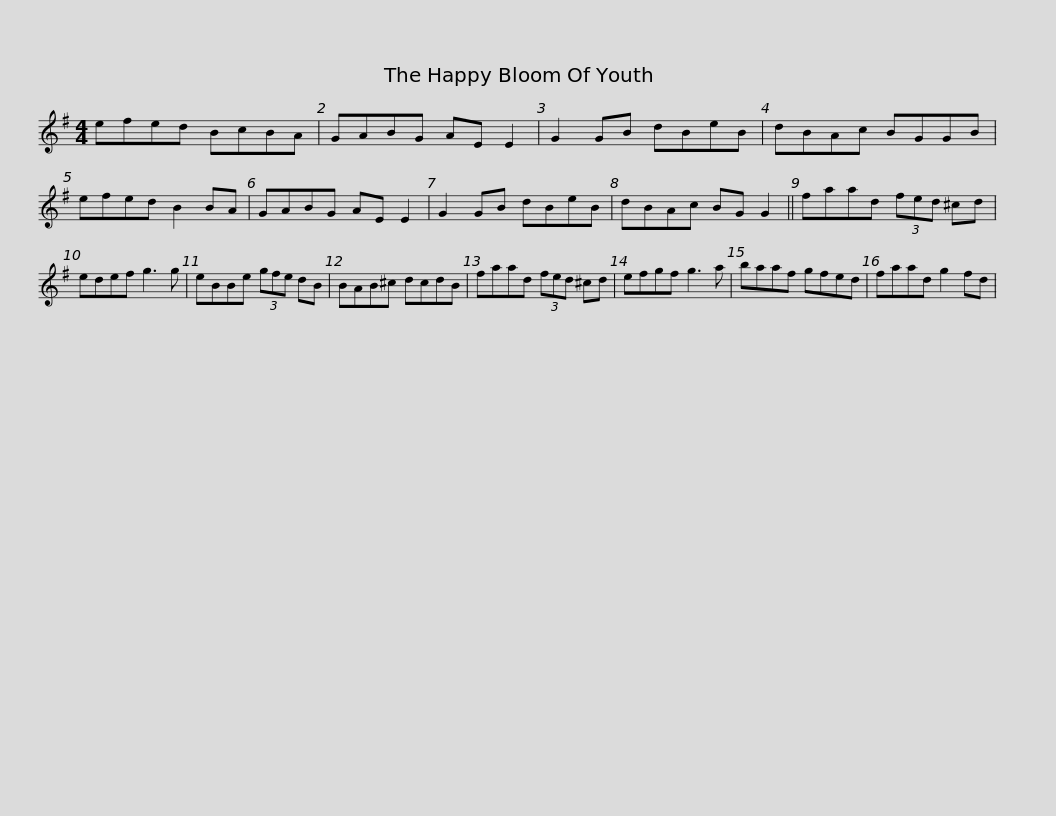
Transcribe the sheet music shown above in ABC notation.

X:1
L:1/8
M:4/4
I:linebreak $
K:G
V:1 treble
V:1
 efed BcBA | GABG AE E2 | G2 GB dBeB | dBAc BGGB | efed B2 BA | %5
 GABG AE E2 |$ G2 GB dBeB | dBAc BG G2 || faad (3fed ^cd | edef g3 g | %10
 eBBe (3gfe dB |$ BAB^c dcdB | faad (3fed ^cd | efgf g3 a | baaf gfed | %15
 faad g2 fd | %16
